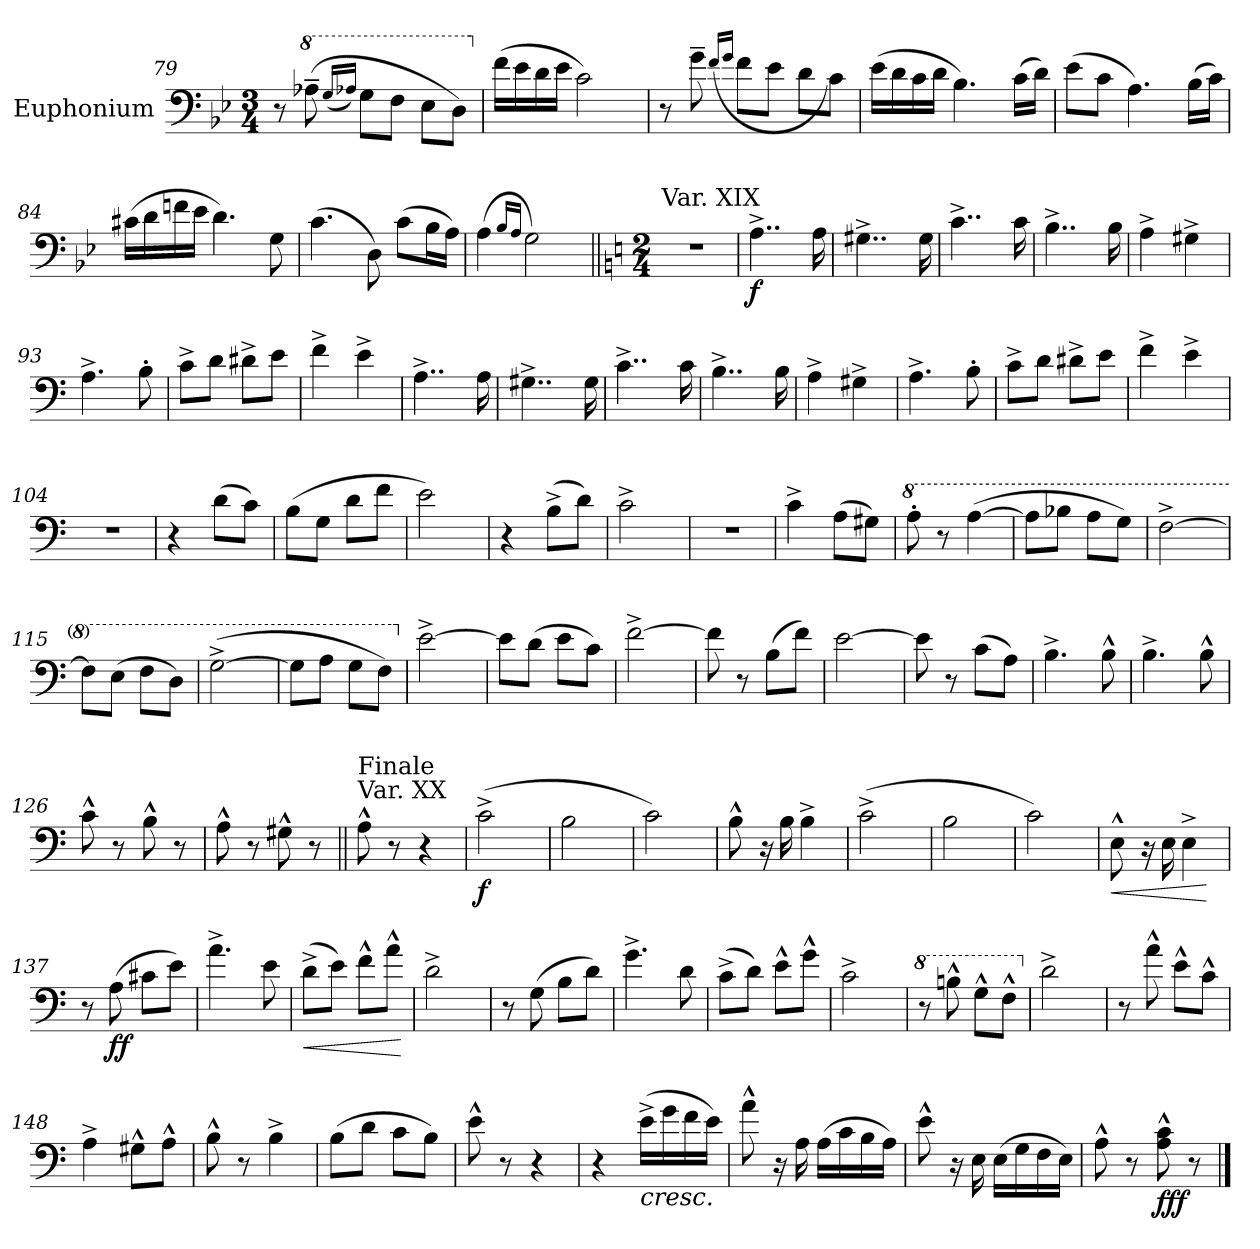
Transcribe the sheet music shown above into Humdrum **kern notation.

**kern	**dynam
*part1	*part1
*staff1	*staff1
*I"Euphonium	*
*I'Euph.	*
*clefF4	*
*k[b-e-]	*
*M3/4	*
=79	=79
8r	.
*8va	*
(8a-X~\	.
(16qg/LL	.
16qa-X/JJ)	.
8g\L	.
8f\J	.
8e-\L	.
8d\J)	.
=80	=80
*X8va	*
(16f\LL	.
16e-\	.
16d\	.
16e-\JJ	.
2c\)	.
!!LO:LB:g=z
=81	=81
8r	.
8g~\	.
(16qf/LL	.
16qg/JJ	.
8f\L	.
8e-\J	.
8d\L	.
8c\J)	.
=82	=82
(16e-\LL	.
16d\	.
16c\	.
16d\JJ	.
4.B-\)	.
(16c\LL	.
16d\JJ)	.
=83	=83
(8e-\L	.
8c\J	.
4.A\)	.
(16B-\LL	.
16c\JJ)	.
=84	=84
(16c#X\LL	.
16d\	.
16fn\	.
16e-\JJ	.
4.d\)	.
8G\	.
=85	=85
(4.c\	.
8D\)	.
(8c\L	.
16B-\L	.
16A\JJ)	.
!!LO:LB:g=z
=86	=86
(4A\	.
16qB-/LL	.
16qA/JJ	.
2G\)	.
=87||	=87||
*k[]	*
*M2/4	*
!LO:TX:a:t=Var. XIX	!
2r	.
=88	=88
*MM140	*
!	!LO:DY:b
4..A^\	f
16A\	.
=89	=89
4..G#X^\	.
16G#\	.
=90	=90
4..c^\	.
16c\	.
=91	=91
4..B^\	.
16B\	.
=92	=92
4A^\	.
4G#X^\	.
=93	=93
4.A^\	.
8B'\	.
=94	=94
8c^\L	.
8d\J	.
8d#X^\L	.
8e\J	.
=95	=95
4f^\	.
4e^\	.
!!LO:LB:g=z
=96	=96
4..A^\	.
16A\	.
=97	=97
4..G#X^\	.
16G#\	.
=98	=98
4..c^\	.
16c\	.
=99	=99
4..B^\	.
16B\	.
=100	=100
4A^\	.
4G#X^\	.
=101	=101
4.A^\	.
8B'\	.
=102	=102
8c^\L	.
8d\J	.
8d#X^\L	.
8e\J	.
=103	=103
4f^\	.
4e^\	.
=104	=104
2r	.
=105	=105
4r	.
(8d\L	.
8c\J)	.
=106	=106
(8B\L	.
8G\J	.
8d\L	.
8f\J	.
!!LO:LB:g=z
=107	=107
2e\)	.
=108	=108
4r	.
(8B^\L	.
8d\J)	.
=109	=109
2c^\	.
=110	=110
2r	.
=111	=111
4c^\	.
(8A\L	.
8G#X\J)	.
=112	=112
*8va	*
8a'\	.
8r	.
([4a\	.
=113	=113
8a\L]	.
8b-X\J	.
8a\L	.
8g\J)	.
=114	=114
[2f^\	.
=115	=115
8f\L]	.
(8e\J	.
8f\L	.
8d\J)	.
=116	=116
([2g^\	.
=117	=117
8g\L]	.
8a\J	.
8g\L	.
8f\J)	.
=118	=118
*X8va	*
[2e^\	.
!!LO:LB:g=z
=119	=119
8e\L]	.
(8d\J	.
8e\L	.
8c\J)	.
=120	=120
[2f^\	.
=121	=121
8f\]	.
8r	.
(8B\L	.
8f\J)	.
=122	=122
[2e\	.
=123	=123
8e\]	.
8r	.
(8c\L	.
8A\J)	.
=124	=124
4.B^\	.
8B^^\	.
=125	=125
4.B^\	.
8B^^\	.
=126	=126
*MM120	*
8c^^\	.
8r	.
*MM100	*
8B^^\	.
8r	.
=127	=127
*MM80	*
8A^^\	.
8r	.
*MM70	*
8G#X^^\	.
8r	.
=128||	=128||
!LO:TX:a:t=Var. XX	!
!LO:TX:a:t=Finale	!
8A^^\	.
8r	.
4r	.
=129	=129
*MM150	*
!	!LO:DY:b
(2c^\	f
=130	=130
2B\	.
!!LO:LB:g=z
=131	=131
2c\)	.
=132	=132
8B^^\	.
16r	.
16B\	.
4B^\	.
=133	=133
(2c^\	.
=134	=134
2B\	.
=135	=135
2c\)	.
=136	=136
!	!LO:HP:b
8E^^\	<
16r	.
16E\	.
4E^\	.
.	[
=137	=137
8r	.
!	!LO:DY:b
(8A\	ff
8c#X\L	.
8e\J)	.
=138	=138
4.a^\	.
8e\	.
=139	=139
!	!LO:HP:b
(8d^\L	<
8e\J)	.
8f^^\L	.
8a^^\J	.
.	[
=140	=140
2d^\	.
=141	=141
8r	.
(8G\	.
8B\L	.
8d\J)	.
=142	=142
4.g^\	.
8d\	.
!!LO:LB:g=z
=143	=143
(8c^\L	.
8d\J)	.
8e^^\L	.
8g^^\J	.
=144	=144
2c^\	.
=145	=145
*8va	*
8r	.
8bn^^\	.
8g^^\L	.
8f^^\J	.
=146	=146
*X8va	*
2d^\	.
=147	=147
8r	.
8a^^\	.
8e^^\L	.
8c^^\J	.
=148	=148
4A^\	.
8G#X^^\L	.
8A^^\J	.
=149	=149
*MM160	*
8B^^\	.
8r	.
4B^\	.
=150	=150
(8B\L	.
8d\J	.
8c\L	.
8B\J)	.
=151	=151
8e^^\	.
8r	.
4r	.
=152	=152
4r	.
!	!LO:HP:b
(16e^\LL	<
16g\	.
16f\	.
16e\JJ)	.
!!LO:PB:g=z
=153	=153
8a^^\	.
16r	.
16A\	.
(16A\LL	.
16c\	.
16B\	.
16A\JJ)	.
=154	=154
8e^^\	.
16r	.
16E\	.
(16E\LL	.
16G\	.
16F\	.
16E\JJ)	.
=155	=155
8A^^\	.
8r	.
!	!LO:DY:b
8A\^^ 8c\^^	fff
8r	.
.	[
==	==
*-	*-
